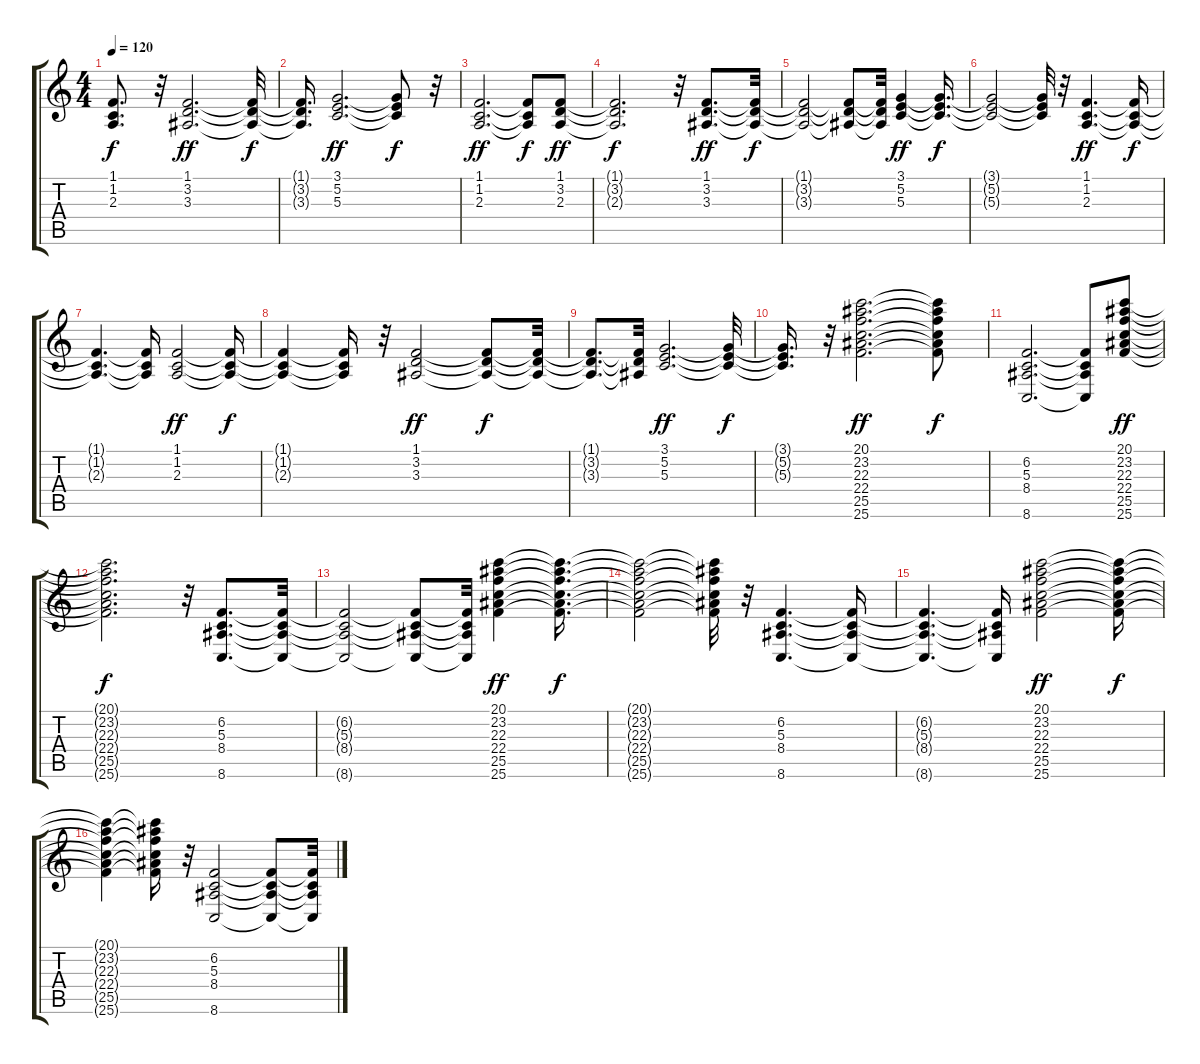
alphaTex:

\track "" {instrument electricpiano2}
\staff {score tabs}
\tuning (E4 B3 G3 D3 A2 E2) {hide}
\ts (4 4)
\tempo 120
\clef g2
\ks c
(1.1{t} 1.2{t} 2.3{t}).8{d dy f} r.32 (1.1 3.2 3.3).2{d dy ff} (1.1{t} 3.2{t} 3.3{t}).32{dy f} |
(1.1{t} 3.2{t} 3.3{t}).16{d} (3.1 5.2 5.3).2{d dy ff} (3.1{t} 5.2{t} 5.3{t}).8{dy f} r.32 |
(1.1 1.2 2.3).2{d dy ff} (1.1{t} 1.2{t} 2.3{t}).8{dy f} (1.1 3.2 2.3).8{dy ff} |
(1.1{t} 3.2{t} 2.3{t}).2{d dy f} r.32 (1.1 3.2 3.3).8{d dy ff} (1.1{t} 3.2{t} 3.3{t}).32{dy f} |
(1.1{t} 3.2{t} 3.3{t}).2 (1.1{t} 3.2{t} 3.3{t}).8 (1.1{t} 3.2{t} 3.3{t}).32 (3.1 5.2 5.3).4{dy ff} (3.1{t} 5.2{t} 5.3{t}).16{d dy f} |
(3.1{t} 5.2{t} 5.3{t}).2 (3.1{t} 5.2{t} 5.3{t}).32 r.32 (1.1 1.2 2.3).4{d dy ff} (1.1{t} 1.2{t} 2.3{t}).16{dy f} |
(1.1{t} 1.2{t} 2.3{t}).4{d} (1.1{t} 1.2{t} 2.3{t}).16 (1.1 1.2 2.3).2{dy ff} (1.1{t} 1.2{t} 2.3{t}).16{dy f} |
(1.1{t} 1.2{t} 2.3{t}).4 (1.1{t} 1.2{t} 2.3{t}).16 r.32 (1.1 3.2 3.3).2{dy ff} (1.1{t} 3.2{t} 3.3{t}).8{dy f} (1.1{t} 3.2{t} 3.3{t}).32 |
(1.1{t} 3.2{t} 3.3{t}).8{d} (1.1{t} 3.2{t} 3.3{t}).32 (3.1 5.2 5.3).2{d dy ff} (3.1{t} 5.2{t} 5.3{t}).32{dy f} |
(3.1{t} 5.2{t} 5.3{t}).16{d} r.32 (20.1 23.2 22.3 22.4 25.5 25.6).2{d dy ff instrument electricpiano2} (20.1{t} 23.2{t} 22.3{t} 22.4{t} 25.5{t} 25.6{t}).8{dy f} |
(6.2 5.3 8.4 8.6).2{d} (6.2{t} 5.3{t} 8.4{t} 8.6{t}).8 (20.1 23.2 22.3 22.4 25.5 25.6).8{dy ff} |
(20.1{t} 23.2{t} 22.3{t} 22.4{t} 25.5{t} 25.6{t}).2{d dy f} r.32 (6.2 5.3 8.4 8.6).8{d} (6.2{t} 5.3{t} 8.4{t} 8.6{t}).32 |
(6.2{t} 5.3{t} 8.4{t} 8.6{t}).2 (6.2{t} 5.3{t} 8.4{t} 8.6{t}).8 (6.2{t} 5.3{t} 8.4{t} 8.6{t}).32 (20.1 23.2 22.3 22.4 25.5 25.6).4{dy ff} (20.1{t} 23.2{t} 22.3{t} 22.4{t} 25.5{t} 25.6{t}).16{d dy f} |
(20.1{t} 23.2{t} 22.3{t} 22.4{t} 25.5{t} 25.6{t}).2 (20.1{t} 23.2{t} 22.3{t} 22.4{t} 25.5{t} 25.6{t}).32 r.32 (6.2 5.3 8.4 8.6).4{d} (6.2{t} 5.3{t} 8.4{t} 8.6{t}).16 |
(6.2{t} 5.3{t} 8.4{t} 8.6{t}).4{d} (6.2{t} 5.3{t} 8.4{t} 8.6{t}).16 (20.1 23.2 22.3 22.4 25.5 25.6).2{dy ff} (20.1{t} 23.2{t} 22.3{t} 22.4{t} 25.5{t} 25.6{t}).16{dy f} |
(20.1{t} 23.2{t} 22.3{t} 22.4{t} 25.5{t} 25.6{t}).4 (20.1{t} 23.2{t} 22.3{t} 22.4{t} 25.5{t} 25.6{t}).16 r.32 (6.2 5.3 8.4 8.6).2 (6.2{t} 5.3{t} 8.4{t} 8.6{t}).8 (6.2{t} 5.3{t} 8.4{t} 8.6{t}).32
